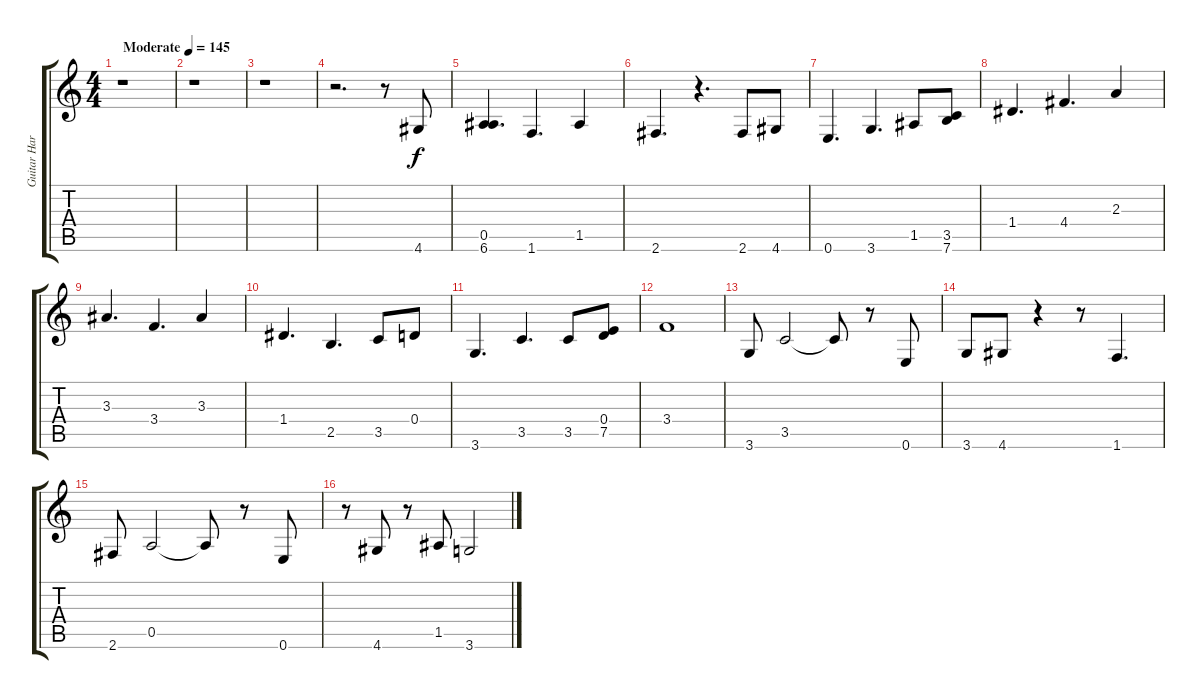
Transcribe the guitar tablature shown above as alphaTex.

\track ("Guitar Harmonics" "Guitar Har") {instrument guitarharmonics}
\staff {score tabs}
\tuning (E4 B3 G3 D3 A2 E2) {hide}
\ts (4 4)
\tempo (145 "Moderate")
\clef g2
\ks c
r.1{dy f instrument guitarharmonics} |
r.1 |
r.1 |
r.2{d} r.8 4.6.8 |
(0.5 6.6).4{d} 1.6.4{d} 1.5.4 |
2.6.4{d} r.4{d} 2.6.8 4.6.8 |
0.6.4{d} 3.6.4{d} 1.5.8 (3.5 7.6).8 |
1.4.4{d} 4.4.4{d} 2.3.4 |
3.3.4{d} 3.4.4{d} 3.3.4 |
1.4.4{d} 2.5.4{d} 3.5.8 0.4.8 |
3.6.4{d} 3.5.4{d} 3.5.8 (0.4 7.5).8 |
3.4.1 |
3.6.8 3.5.2 3.5{t}.8 r.8 0.6.8 |
3.6.8 4.6.8 r.4 r.8 1.6.4{d} |
2.6.8 0.5.2 0.5{t}.8 r.8 0.6.8 |
r.8 4.6.8 r.8 1.5.8 3.6.2
